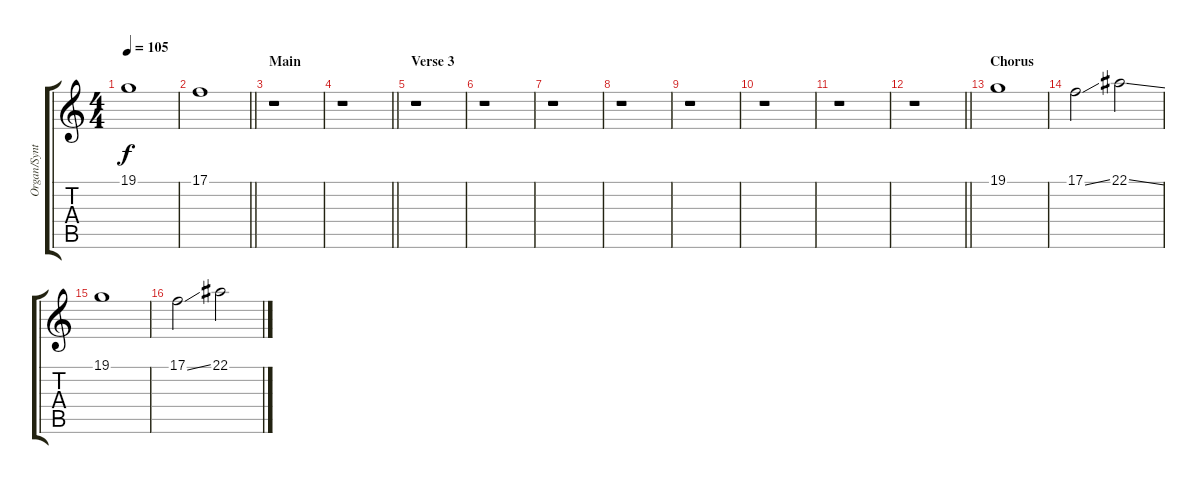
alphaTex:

\track ("Organ/Synth" "Organ/Synt") {instrument churchorgan bank 255}
\staff {score tabs}
\tuning (C4 G3 Eb3 Bb2 F2 C2) {hide}
\ts (4 4)
\tempo 105
\clef g2
\ks c
19.1.1{dy f} |
\barLineRight lightlight
17.1.1 |
\section ("" "Main")
r.1 |
\barLineRight lightlight
r.1 |
\section ("" "Verse 3")
r.1 |
r.1 |
r.1 |
r.1 |
r.1 |
r.1 |
r.1 |
\barLineRight lightlight
r.1 |
\section ("" "Chorus")
19.1.1 |
17.1{ss}.2 22.1{ss}.2 |
19.1.1 |
17.1{ss}.2 22.1{ss}.2
